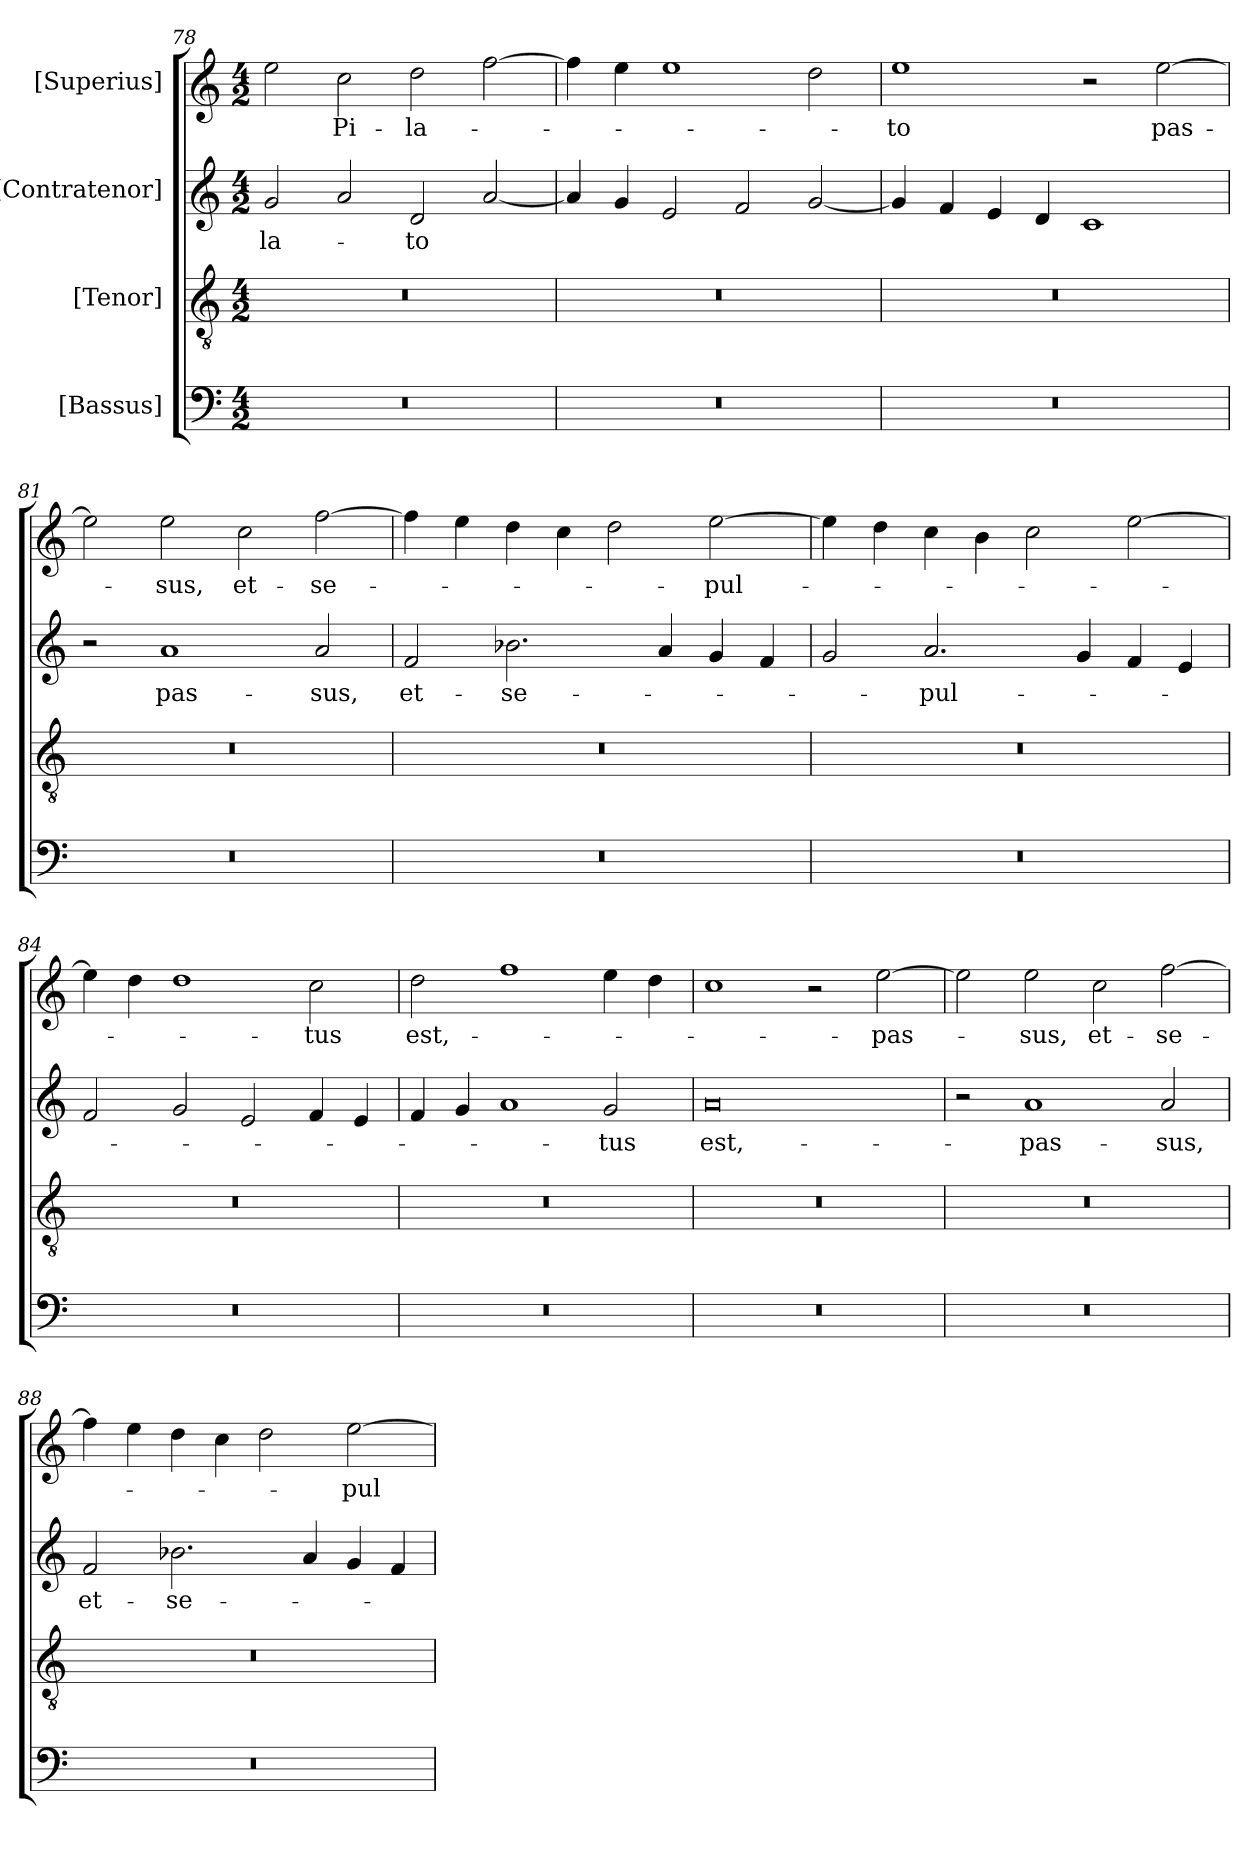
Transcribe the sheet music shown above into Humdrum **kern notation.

**kern	**kern	**kern	**text	**kern	**text
*part4	*part3	*part2	*part2	*part1	*part1
*staff4	*staff3	*staff2	*staff2	*staff1	*staff1
*I"[Bassus]	*I"[Tenor]	*I"[Contratenor]	*	*I"[Superius]	*
*clefF4	*clefGv2	*clefG2	*	*clefG2	*
*k[]	*k[]	*k[]	*	*k[]	*
*M4/2	*M4/2	*M4/2	*	*M4/2	*
=78	=78	=78	=78	=78	=78
0r	0r	2g/	-la-	2ee\	.
.	.	2a/	.	2cc\	Pi-
.	.	2d/	-to	2dd\	-la-
.	.	[2a/	.	[2ff\	.
=79	=79	=79	=79	=79	=79
0r	0r	4a/]	.	4ff\]	.
.	.	4g/	.	4ee\	.
.	.	2e/	.	1ee\	.
.	.	2f/	.	.	.
.	.	[2g/	.	2dd\	.
=80	=80	=80	=80	=80	=80
0r	0r	4g/]	.	1ee\	-to
.	.	4f/	.	.	.
.	.	4e/	.	.	.
.	.	4d/	.	.	.
.	.	1c/	.	2r	.
.	.	.	.	[2ee\	pas-
=81	=81	=81	=81	=81	=81
0r	0r	2r	.	2ee\]	.
.	.	1a/	pas-	2ee\	-sus,
.	.	.	.	2cc\	et-
.	.	2a/	-sus,	[2ff\	se-
=82	=82	=82	=82	=82	=82
0r	0r	2f/	et-	4ff\]	.
.	.	.	.	4ee\	.
.	.	2.b-X\	se-	4dd\	.
.	.	.	.	4cc\	.
.	.	.	.	2dd\	.
.	.	4a/	.	.	.
.	.	4g/	.	[2ee\	-pul-
.	.	4f/	.	.	.
=83	=83	=83	=83	=83	=83
0r	0r	2g/	.	4ee\]	.
.	.	.	.	4dd\	.
.	.	2.a/	-pul-	4cc\	.
.	.	.	.	4b\	.
.	.	.	.	2cc\	.
.	.	4g/	.	.	.
.	.	4f/	.	[2ee\	.
.	.	4e/	.	.	.
=84	=84	=84	=84	=84	=84
0r	0r	2f/	.	4ee\]	.
.	.	.	.	4dd\	.
.	.	2g/	.	1dd\	.
.	.	2e/	.	.	.
.	.	4f/	.	2cc\	-tus
.	.	4e/	.	.	.
=85	=85	=85	=85	=85	=85
0r	0r	4f/	.	2dd\	est,-
.	.	4g/	.	.	.
.	.	1a/	.	1ff\	.
.	.	2g/	-tus	4ee\	.
.	.	.	.	4dd\	.
=86	=86	=86	=86	=86	=86
0r	0r	0a/	est,-	1cc\	.
.	.	.	.	2r	.
.	.	.	.	[2ee\	pas-
=87	=87	=87	=87	=87	=87
0r	0r	2r	.	2ee\]	.
.	.	1a/	pas-	2ee\	-sus,
.	.	.	.	2cc\	et-
.	.	2a/	-sus,	[2ff\	se-
=88	=88	=88	=88	=88	=88
0r	0r	2f/	et-	4ff\]	.
.	.	.	.	4ee\	.
.	.	2.b-X\	se-	4dd\	.
.	.	.	.	4cc\	.
.	.	.	.	2dd\	.
.	.	4a/	.	.	.
.	.	4g/	.	[2ee\	-pul-
.	.	4f/	.	.	.
=	=	=	=	=	=
*-	*-	*-	*-	*-	*-
